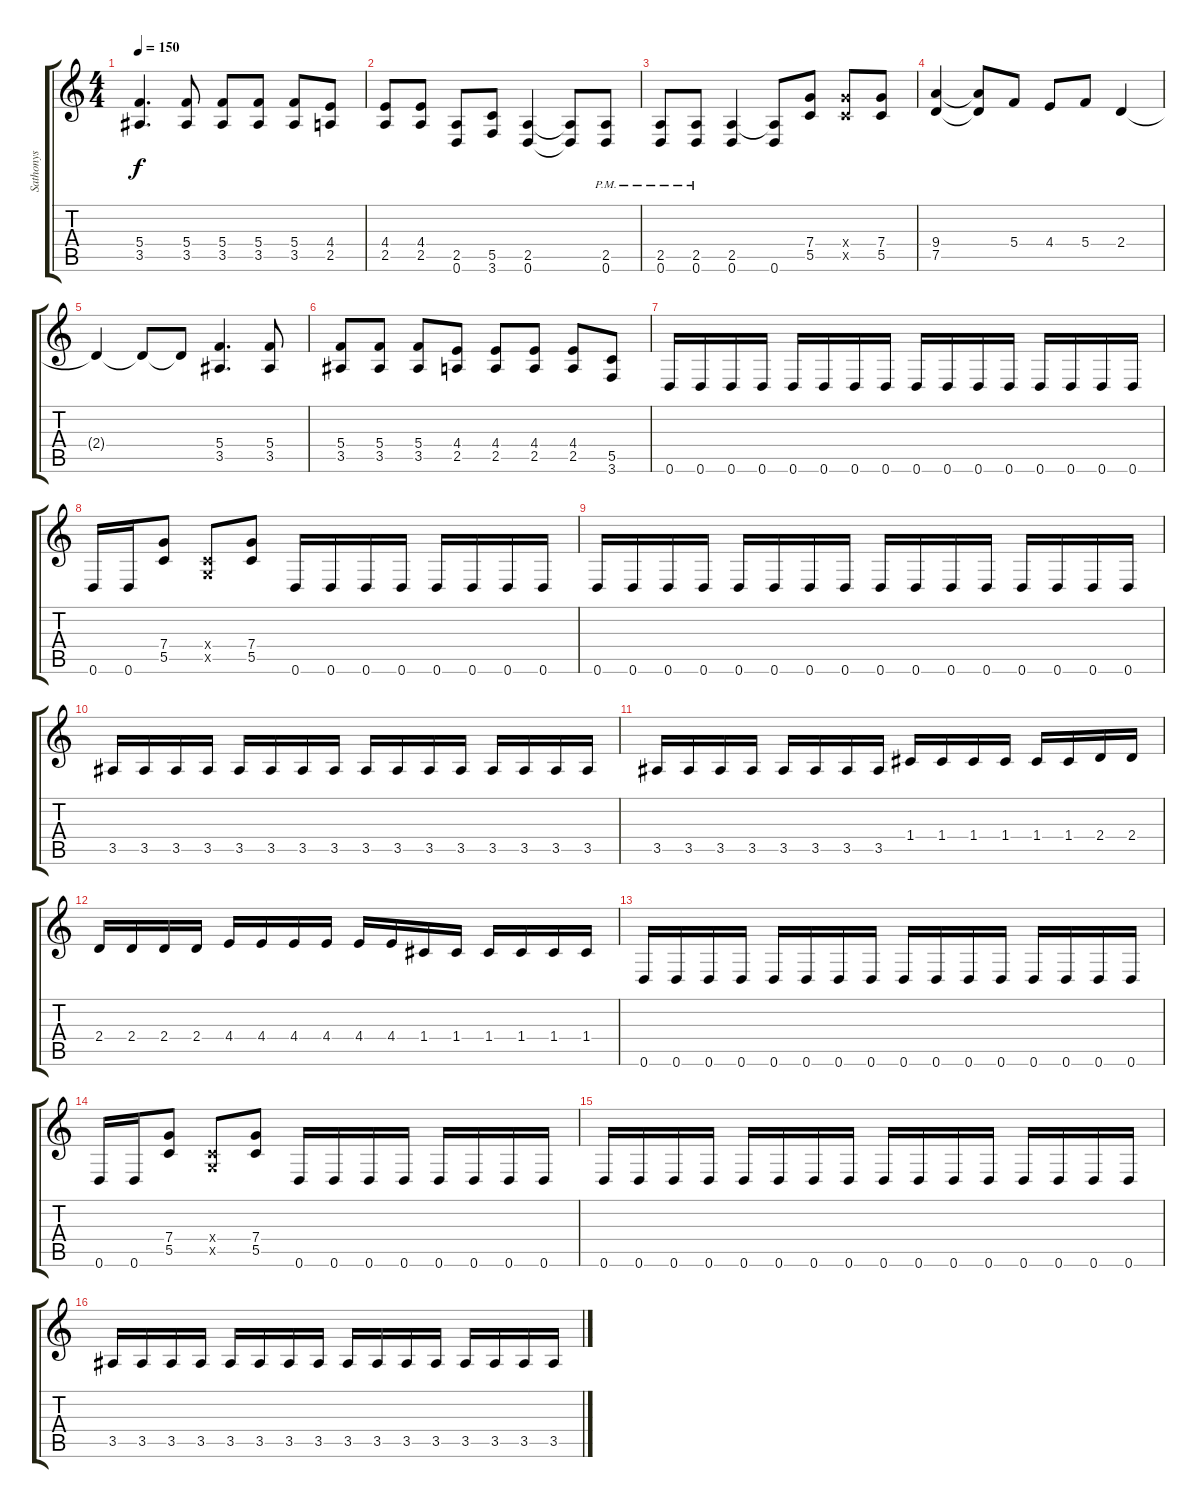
\track ("Sathonys" "Sathonys") {instrument distortionguitar}
\staff {score tabs}
\tuning (D4 A3 F3 C3 G2 D2) {hide}
\ts (4 4)
\tempo 150
\clef g2
\ks c
(5.4 3.5).4{d dy f} (5.4 3.5).8 (5.4 3.5).8 (5.4 3.5).8 (5.4 3.5).8 (4.4 2.5).8 |
(4.4 2.5).8 (4.4 2.5).8 (2.5 0.6).8 (5.5 3.6).8 (2.5 0.6).4 (2.5{t} 0.6{t}).8 (2.5{pm} 0.6{pm}).8 |
(2.5{pm} 0.6{pm}).8 (2.5{pm} 0.6{pm}).8 (2.5 0.6).4 (2.5{t} 0.6).8 (7.4 5.5).8 (7.4{x} 5.5{x}).8 (7.4 5.5).8 |
(9.4 7.5).4 (9.4{t} 7.5{t}).8 5.4.8 4.4.8 5.4.8 2.4.4 |
2.4{t}.4 2.4{t}.8 2.4{t}.8 (5.4 3.5).4{d} (5.4 3.5).8 |
(5.4 3.5).8 (5.4 3.5).8 (5.4 3.5).8 (4.4 2.5).8 (4.4 2.5).8 (4.4 2.5).8 (4.4 2.5).8 (5.5 3.6).8 |
0.6.16{volume 9 instrument distortionguitar} 0.6.16 0.6.16 0.6.16 0.6.16 0.6.16 0.6.16 0.6.16 0.6.16 0.6.16 0.6.16 0.6.16 0.6.16 0.6.16 0.6.16 0.6.16 |
0.6.16 0.6.16 (7.4 5.5).8 (0.4{x} 0.5{x}).8 (7.4 5.5).8 0.6.16 0.6.16 0.6.16 0.6.16 0.6.16 0.6.16 0.6.16 0.6.16 |
0.6.16 0.6.16 0.6.16 0.6.16 0.6.16 0.6.16 0.6.16 0.6.16 0.6.16 0.6.16 0.6.16 0.6.16 0.6.16 0.6.16 0.6.16 0.6.16 |
3.5.16 3.5.16 3.5.16 3.5.16 3.5.16 3.5.16 3.5.16 3.5.16 3.5.16 3.5.16 3.5.16 3.5.16 3.5.16 3.5.16 3.5.16 3.5.16 |
3.5.16 3.5.16 3.5.16 3.5.16 3.5.16 3.5.16 3.5.16 3.5.16 1.4.16 1.4.16 1.4.16 1.4.16 1.4.16 1.4.16 2.4.16 2.4.16 |
2.4.16 2.4.16 2.4.16 2.4.16 4.4.16 4.4.16 4.4.16 4.4.16 4.4.16 4.4.16 1.4.16 1.4.16 1.4.16 1.4.16 1.4.16 1.4.16 |
0.6.16{volume 9 instrument distortionguitar} 0.6.16 0.6.16 0.6.16 0.6.16 0.6.16 0.6.16 0.6.16 0.6.16 0.6.16 0.6.16 0.6.16 0.6.16 0.6.16 0.6.16 0.6.16 |
0.6.16 0.6.16 (7.4 5.5).8 (0.4{x} 0.5{x}).8 (7.4 5.5).8 0.6.16 0.6.16 0.6.16 0.6.16 0.6.16 0.6.16 0.6.16 0.6.16 |
0.6.16 0.6.16 0.6.16 0.6.16 0.6.16 0.6.16 0.6.16 0.6.16 0.6.16 0.6.16 0.6.16 0.6.16 0.6.16 0.6.16 0.6.16 0.6.16 |
3.5.16 3.5.16 3.5.16 3.5.16 3.5.16 3.5.16 3.5.16 3.5.16 3.5.16 3.5.16 3.5.16 3.5.16 3.5.16 3.5.16 3.5.16 3.5.16
